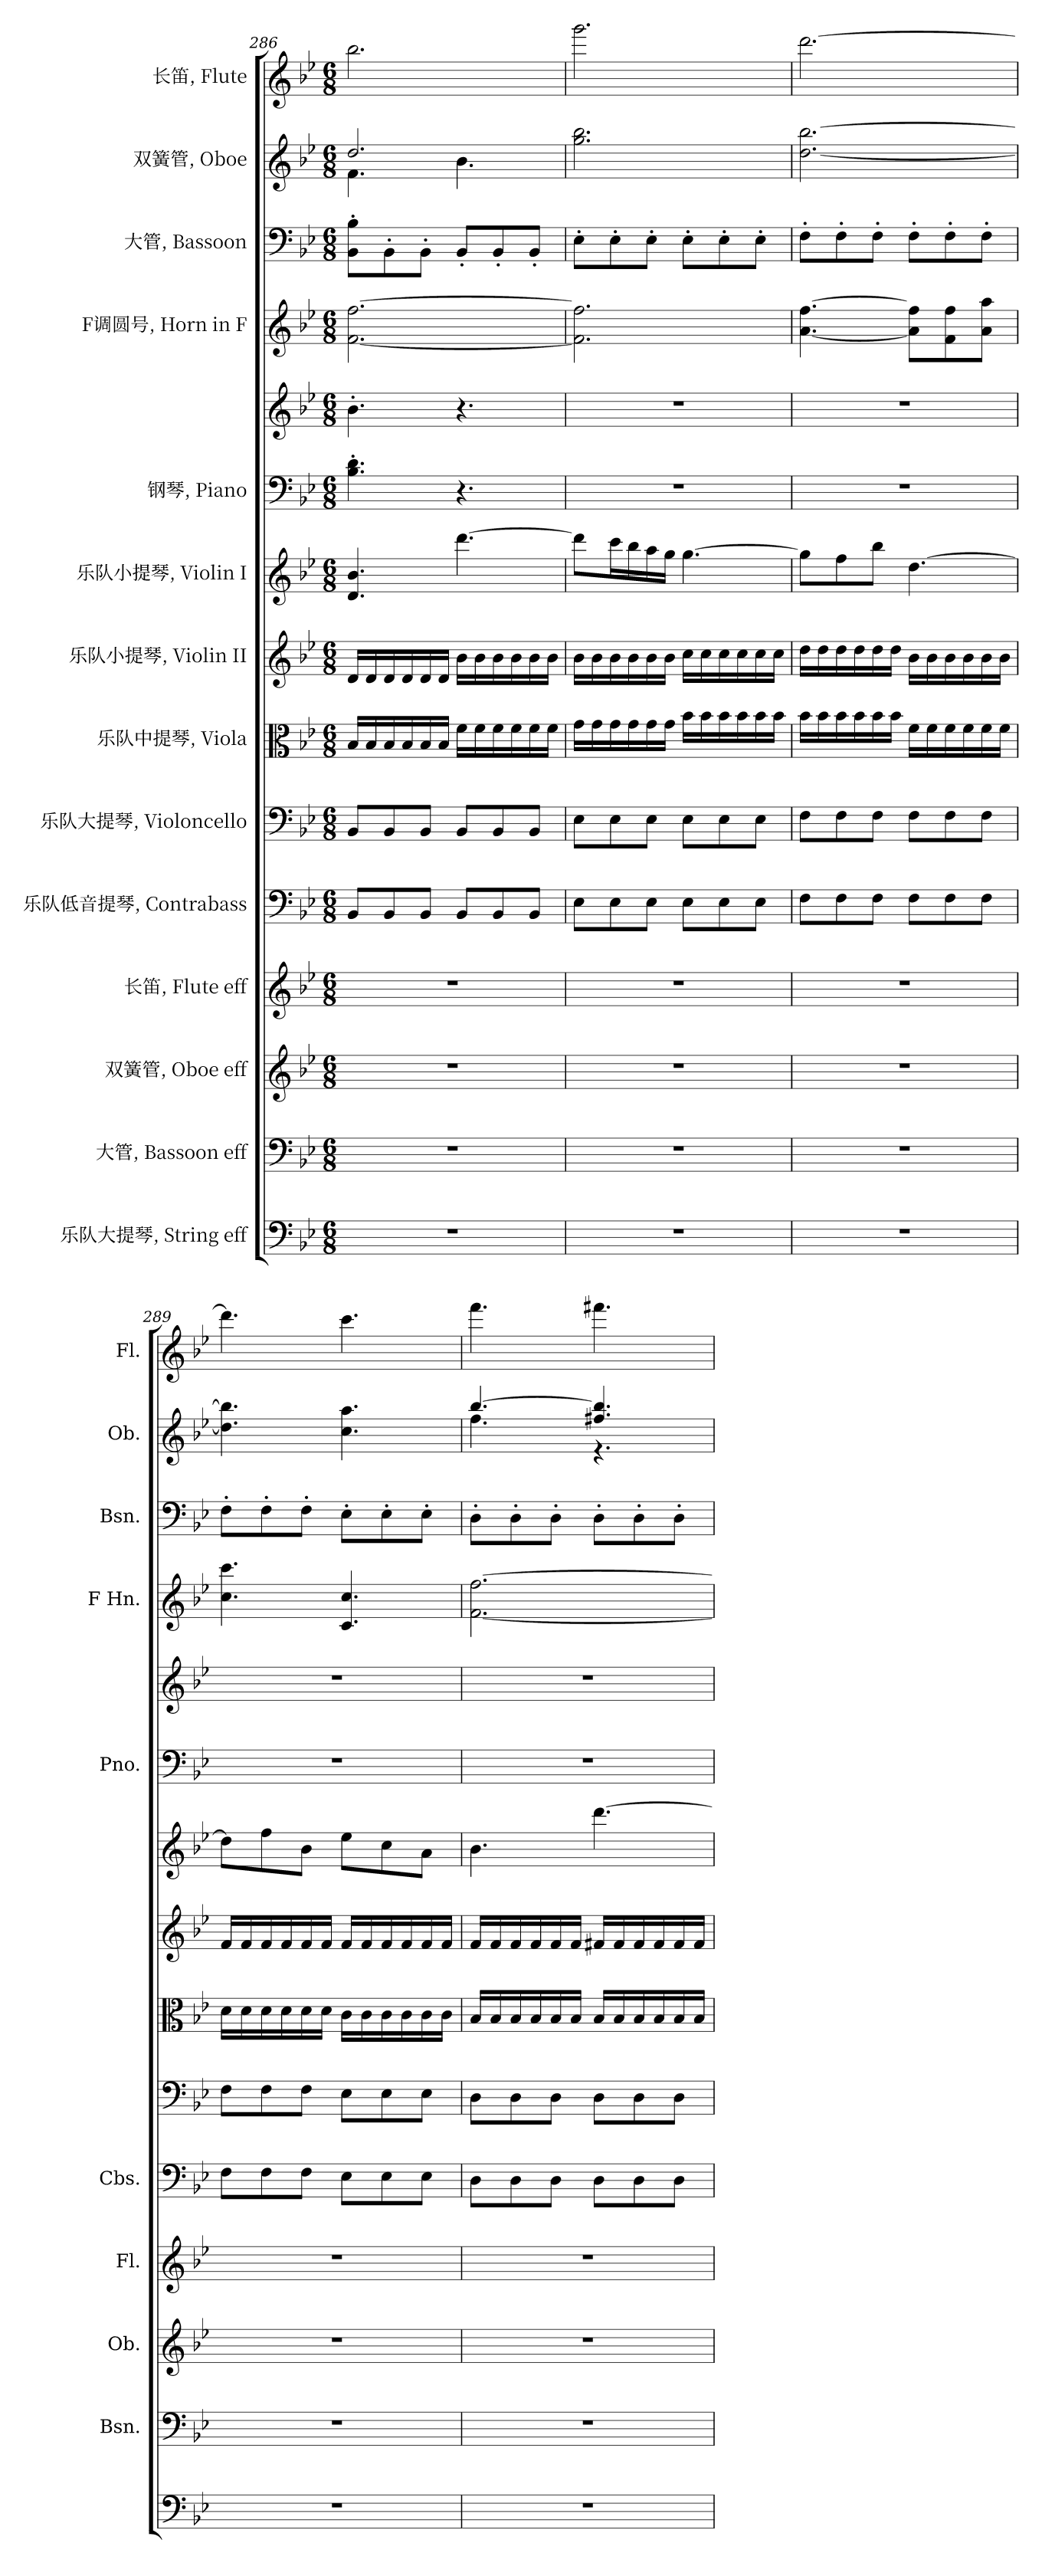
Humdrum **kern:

**kern	**kern	**kern	**kern	**kern	**kern	**kern	**kern	**kern	**kern	**kern	**kern	**kern	**kern	**kern
*part14	*part13	*part12	*part11	*part10	*part9	*part8	*part7	*part6	*part5	*part5	*part4	*part3	*part2	*part1
*staff15	*staff14	*staff13	*staff12	*staff11	*staff10	*staff9	*staff8	*staff7	*staff6	*staff5	*staff4	*staff3	*staff2	*staff1
*I"乐队大提琴, String eff	*I"大管, Bassoon eff	*I"双簧管, Oboe eff	*I"长笛, Flute eff	*I"乐队低音提琴, Contrabass	*I"乐队大提琴, Violoncello	*I"乐队中提琴, Viola	*I"乐队小提琴, Violin II	*I"乐队小提琴, Violin I	*I"钢琴, Piano	*	*I"F调圆号, Horn in F	*I"大管, Bassoon	*I"双簧管, Oboe	*I"长笛, Flute
*	*I'Bsn.	*I'Ob.	*I'Fl.	*I'Cbs.	*	*	*	*	*I'Pno.	*	*I'F Hn.	*I'Bsn.	*I'Ob.	*I'Fl.
*clefF4	*clefF4	*clefG2	*clefG2	*clefF4	*clefF4	*clefC3	*clefG2	*clefG2	*clefF4	*clefG2	*clefG2	*clefF4	*clefG2	*clefG2
*	*	*	*	*ITrd7c12	*	*	*	*	*	*	*ITrd4c7	*	*	*
*k[b-e-]	*k[b-e-]	*k[b-e-]	*k[b-e-]	*k[b-e-]	*k[b-e-]	*k[b-e-]	*k[b-e-]	*k[b-e-]	*k[b-e-]	*k[b-e-]	*k[b-e-a-]	*k[b-e-]	*k[b-e-]	*k[b-e-]
*M6/8	*M6/8	*M6/8	*M6/8	*M6/8	*M6/8	*M6/8	*M6/8	*M6/8	*M6/8	*M6/8	*M6/8	*M6/8	*M6/8	*M6/8
=286	=286	=286	=286	=286	=286	=286	=286	=286	=286	=286	=286	=286	=286	=286
*	*	*	*	*	*	*	*	*	*	*	*	*	*^	*
2.r	2.r	2.r	2.r	8BBB-/L	8BB-/L	16B-/LL	16d/LL	4.d/ 4.b-/	4.B-\' 4.d\'	4.b-'\	[2.B-\ [2.b-\	8BB-\' 8B-\'L	2.dd/	4.f\	2.bb-\
.	.	.	.	.	.	16B-/	16d/	.	.	.	.	.	.	.	.
.	.	.	.	8BBB-/	8BB-/	16B-/	16d/	.	.	.	.	8BB-'\	.	.	.
.	.	.	.	.	.	16B-/	16d/	.	.	.	.	.	.	.	.
.	.	.	.	8BBB-/J	8BB-/J	16B-/	16d/	.	.	.	.	8BB-'\J	.	.	.
.	.	.	.	.	.	16B-/JJ	16d/JJ	.	.	.	.	.	.	.	.
.	.	.	.	8BBB-/L	8BB-/L	16f\LL	16b-\LL	[4.ddd\	4.r	4.r	.	8BB-'/L	.	4.b-\	.
.	.	.	.	.	.	16f\	16b-\	.	.	.	.	.	.	.	.
.	.	.	.	8BBB-/	8BB-/	16f\	16b-\	.	.	.	.	8BB-'/	.	.	.
.	.	.	.	.	.	16f\	16b-\	.	.	.	.	.	.	.	.
.	.	.	.	8BBB-/J	8BB-/J	16f\	16b-\	.	.	.	.	8BB-'/J	.	.	.
.	.	.	.	.	.	16f\JJ	16b-\JJ	.	.	.	.	.	.	.	.
*	*	*	*	*	*	*	*	*	*	*	*	*	*v	*v	*
!!LO:PB:g=z
=287	=287	=287	=287	=287	=287	=287	=287	=287	=287	=287	=287	=287	=287	=287
2.r	2.r	2.r	2.r	8EE-\L	8E-\L	16g\LL	16b-\LL	8ddd\L]	2.r	2.r	2.B-\] 2.b-\]	8E-'\L	2.gg\ 2.bb-\	2.ggg\
.	.	.	.	.	.	16g\	16b-\	.	.	.	.	.	.	.
.	.	.	.	8EE-\	8E-\	16g\	16b-\	16ccc\L	.	.	.	8E-'\	.	.
.	.	.	.	.	.	16g\	16b-\	16bb-\	.	.	.	.	.	.
.	.	.	.	8EE-\J	8E-\J	16g\	16b-\	16aa\	.	.	.	8E-'\J	.	.
.	.	.	.	.	.	16g\JJ	16b-\JJ	16gg\JJ	.	.	.	.	.	.
.	.	.	.	8EE-\L	8E-\L	16b-\LL	16cc\LL	[4.gg\	.	.	.	8E-'\L	.	.
.	.	.	.	.	.	16b-\	16cc\	.	.	.	.	.	.	.
.	.	.	.	8EE-\	8E-\	16b-\	16cc\	.	.	.	.	8E-'\	.	.
.	.	.	.	.	.	16b-\	16cc\	.	.	.	.	.	.	.
.	.	.	.	8EE-\J	8E-\J	16b-\	16cc\	.	.	.	.	8E-'\J	.	.
.	.	.	.	.	.	16b-\JJ	16cc\JJ	.	.	.	.	.	.	.
=288	=288	=288	=288	=288	=288	=288	=288	=288	=288	=288	=288	=288	=288	=288
2.r	2.r	2.r	2.r	8FF\L	8F\L	16b-\LL	16dd\LL	8gg\L]	2.r	2.r	[4.d\ [4.b-\	8F'\L	[2.dd\ [2.bb-\	[2.ddd\
.	.	.	.	.	.	16b-\	16dd\	.	.	.	.	.	.	.
.	.	.	.	8FF\	8F\	16b-\	16dd\	8ff\	.	.	.	8F'\	.	.
.	.	.	.	.	.	16b-\	16dd\	.	.	.	.	.	.	.
.	.	.	.	8FF\J	8F\J	16b-\	16dd\	8bb-\J	.	.	.	8F'\J	.	.
.	.	.	.	.	.	16b-\JJ	16dd\JJ	.	.	.	.	.	.	.
.	.	.	.	8FF\L	8F\L	16f\LL	16b-\LL	[4.dd\	.	.	8d\] 8b-\]L	8F'\L	.	.
.	.	.	.	.	.	16f\	16b-\	.	.	.	.	.	.	.
.	.	.	.	8FF\	8F\	16f\	16b-\	.	.	.	8B-\ 8b-\	8F'\	.	.
.	.	.	.	.	.	16f\	16b-\	.	.	.	.	.	.	.
.	.	.	.	8FF\J	8F\J	16f\	16b-\	.	.	.	8d\ 8dd\J	8F'\J	.	.
.	.	.	.	.	.	16f\JJ	16b-\JJ	.	.	.	.	.	.	.
=289	=289	=289	=289	=289	=289	=289	=289	=289	=289	=289	=289	=289	=289	=289
2.r	2.r	2.r	2.r	8FF\L	8F\L	16d\LL	16f/LL	8dd\L]	2.r	2.r	4.f\ 4.ff\	8F'\L	4.dd\] 4.bb-\]	4.ddd\]
.	.	.	.	.	.	16d\	16f/	.	.	.	.	.	.	.
.	.	.	.	8FF\	8F\	16d\	16f/	8ff\	.	.	.	8F'\	.	.
.	.	.	.	.	.	16d\	16f/	.	.	.	.	.	.	.
.	.	.	.	8FF\J	8F\J	16d\	16f/	8b-\J	.	.	.	8F'\J	.	.
.	.	.	.	.	.	16d\JJ	16f/JJ	.	.	.	.	.	.	.
.	.	.	.	8EE-\L	8E-\L	16c\LL	16f/LL	8ee-\L	.	.	4.F/ 4.f/	8E-'\L	4.cc\ 4.aa\	4.ccc\
.	.	.	.	.	.	16c\	16f/	.	.	.	.	.	.	.
.	.	.	.	8EE-\	8E-\	16c\	16f/	8cc\	.	.	.	8E-'\	.	.
.	.	.	.	.	.	16c\	16f/	.	.	.	.	.	.	.
.	.	.	.	8EE-\J	8E-\J	16c\	16f/	8a\J	.	.	.	8E-'\J	.	.
.	.	.	.	.	.	16c\JJ	16f/JJ	.	.	.	.	.	.	.
!!LO:PB:g=z
=290	=290	=290	=290	=290	=290	=290	=290	=290	=290	=290	=290	=290	=290	=290
*	*	*	*	*	*	*	*	*	*	*	*	*	*^	*
2.r	2.r	2.r	2.r	8DD\L	8D\L	16B-/LL	16f/LL	4.b-\	2.r	2.r	[2.B-\ [2.b-\	8D'\L	[4.bb-/	4.ff\	4.fff\
.	.	.	.	.	.	16B-/	16f/	.	.	.	.	.	.	.	.
.	.	.	.	8DD\	8D\	16B-/	16f/	.	.	.	.	8D'\	.	.	.
.	.	.	.	.	.	16B-/	16f/	.	.	.	.	.	.	.	.
.	.	.	.	8DD\J	8D\J	16B-/	16f/	.	.	.	.	8D'\J	.	.	.
.	.	.	.	.	.	16B-/JJ	16f/JJ	.	.	.	.	.	.	.	.
.	.	.	.	8DD\L	8D\L	16B-/LL	16f#X/LL	[4.ddd\	.	.	.	8D'\L	4.ff#X/ 4.bb-/]	4.r	4.fff#X\
.	.	.	.	.	.	16B-/	16f#/	.	.	.	.	.	.	.	.
.	.	.	.	8DD\	8D\	16B-/	16f#/	.	.	.	.	8D'\	.	.	.
.	.	.	.	.	.	16B-/	16f#/	.	.	.	.	.	.	.	.
.	.	.	.	8DD\J	8D\J	16B-/	16f#/	.	.	.	.	8D'\J	.	.	.
.	.	.	.	.	.	16B-/JJ	16f#/JJ	.	.	.	.	.	.	.	.
*	*	*	*	*	*	*	*	*	*	*	*	*	*v	*v	*
=	=	=	=	=	=	=	=	=	=	=	=	=	=	=
*-	*-	*-	*-	*-	*-	*-	*-	*-	*-	*-	*-	*-	*-	*-
